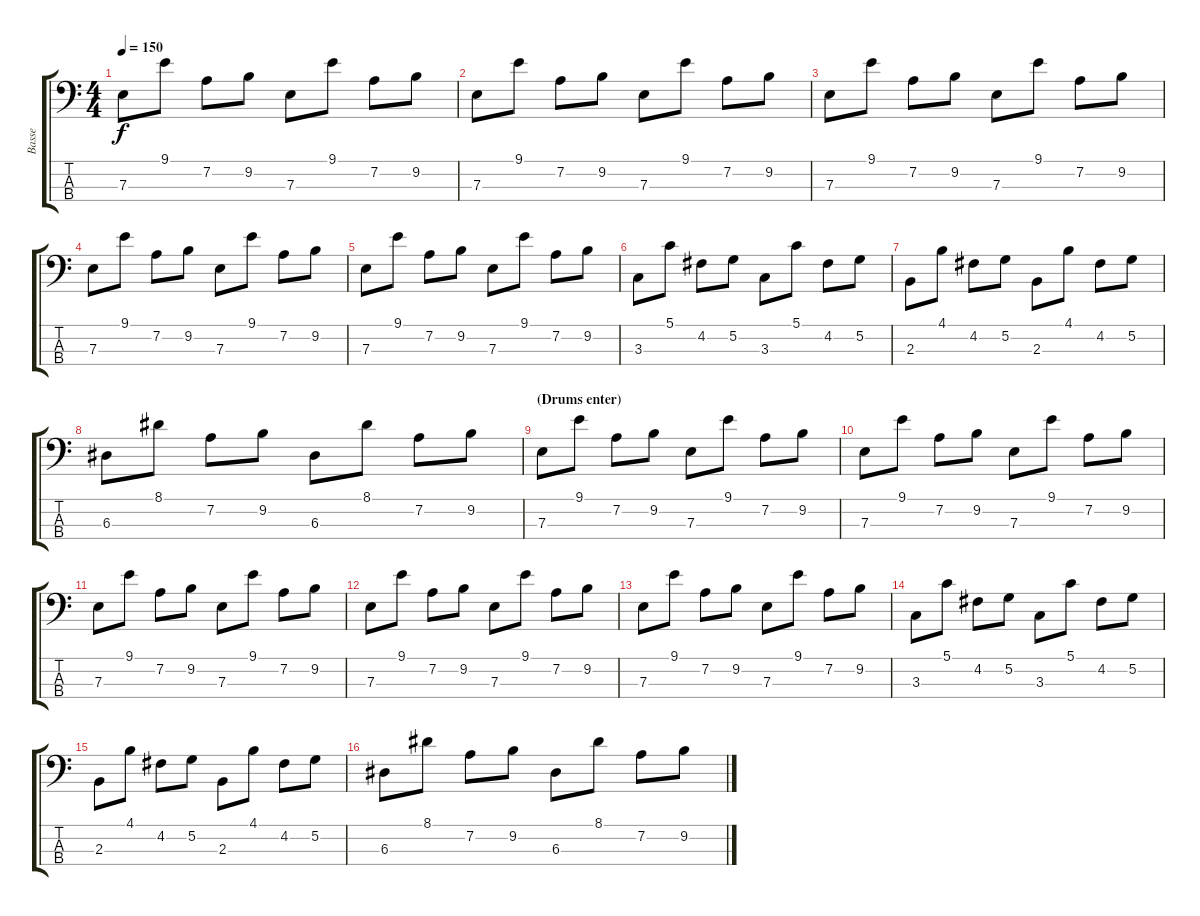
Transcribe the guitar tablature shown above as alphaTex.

\track ("Basse" "Basse") {instrument electricbassfinger}
\staff {score tabs}
\tuning (G2 D2 A1 D1) {hide}
\ts (4 4)
\tempo 150
\clef f4
\ks c
7.3.8{dy f volume 13 instrument synthbass2} 9.1.8 7.2.8 9.2.8 7.3.8 9.1.8 7.2.8 9.2.8 |
7.3.8 9.1.8 7.2.8 9.2.8 7.3.8 9.1.8 7.2.8 9.2.8 |
7.3.8 9.1.8 7.2.8 9.2.8 7.3.8 9.1.8 7.2.8 9.2.8 |
7.3.8 9.1.8 7.2.8 9.2.8 7.3.8 9.1.8 7.2.8 9.2.8 |
7.3.8 9.1.8 7.2.8 9.2.8 7.3.8 9.1.8 7.2.8 9.2.8 |
3.3.8 5.1.8 4.2.8 5.2.8 3.3.8 5.1.8 4.2.8 5.2.8 |
2.3.8 4.1.8 4.2.8 5.2.8 2.3.8 4.1.8 4.2.8 5.2.8 |
6.3.8 8.1.8 7.2.8 9.2.8 6.3.8 8.1.8 7.2.8 9.2.8 |
\section ("" "(Drums enter)")
7.3.8{volume 13 instrument synthbass2} 9.1.8 7.2.8 9.2.8 7.3.8 9.1.8 7.2.8 9.2.8 |
7.3.8 9.1.8 7.2.8 9.2.8 7.3.8 9.1.8 7.2.8 9.2.8 |
7.3.8 9.1.8 7.2.8 9.2.8 7.3.8 9.1.8 7.2.8 9.2.8 |
7.3.8 9.1.8 7.2.8 9.2.8 7.3.8 9.1.8 7.2.8 9.2.8 |
7.3.8 9.1.8 7.2.8 9.2.8 7.3.8 9.1.8 7.2.8 9.2.8 |
3.3.8 5.1.8 4.2.8 5.2.8 3.3.8 5.1.8 4.2.8 5.2.8 |
2.3.8 4.1.8 4.2.8 5.2.8 2.3.8 4.1.8 4.2.8 5.2.8 |
6.3.8 8.1.8 7.2.8 9.2.8 6.3.8 8.1.8 7.2.8 9.2.8
